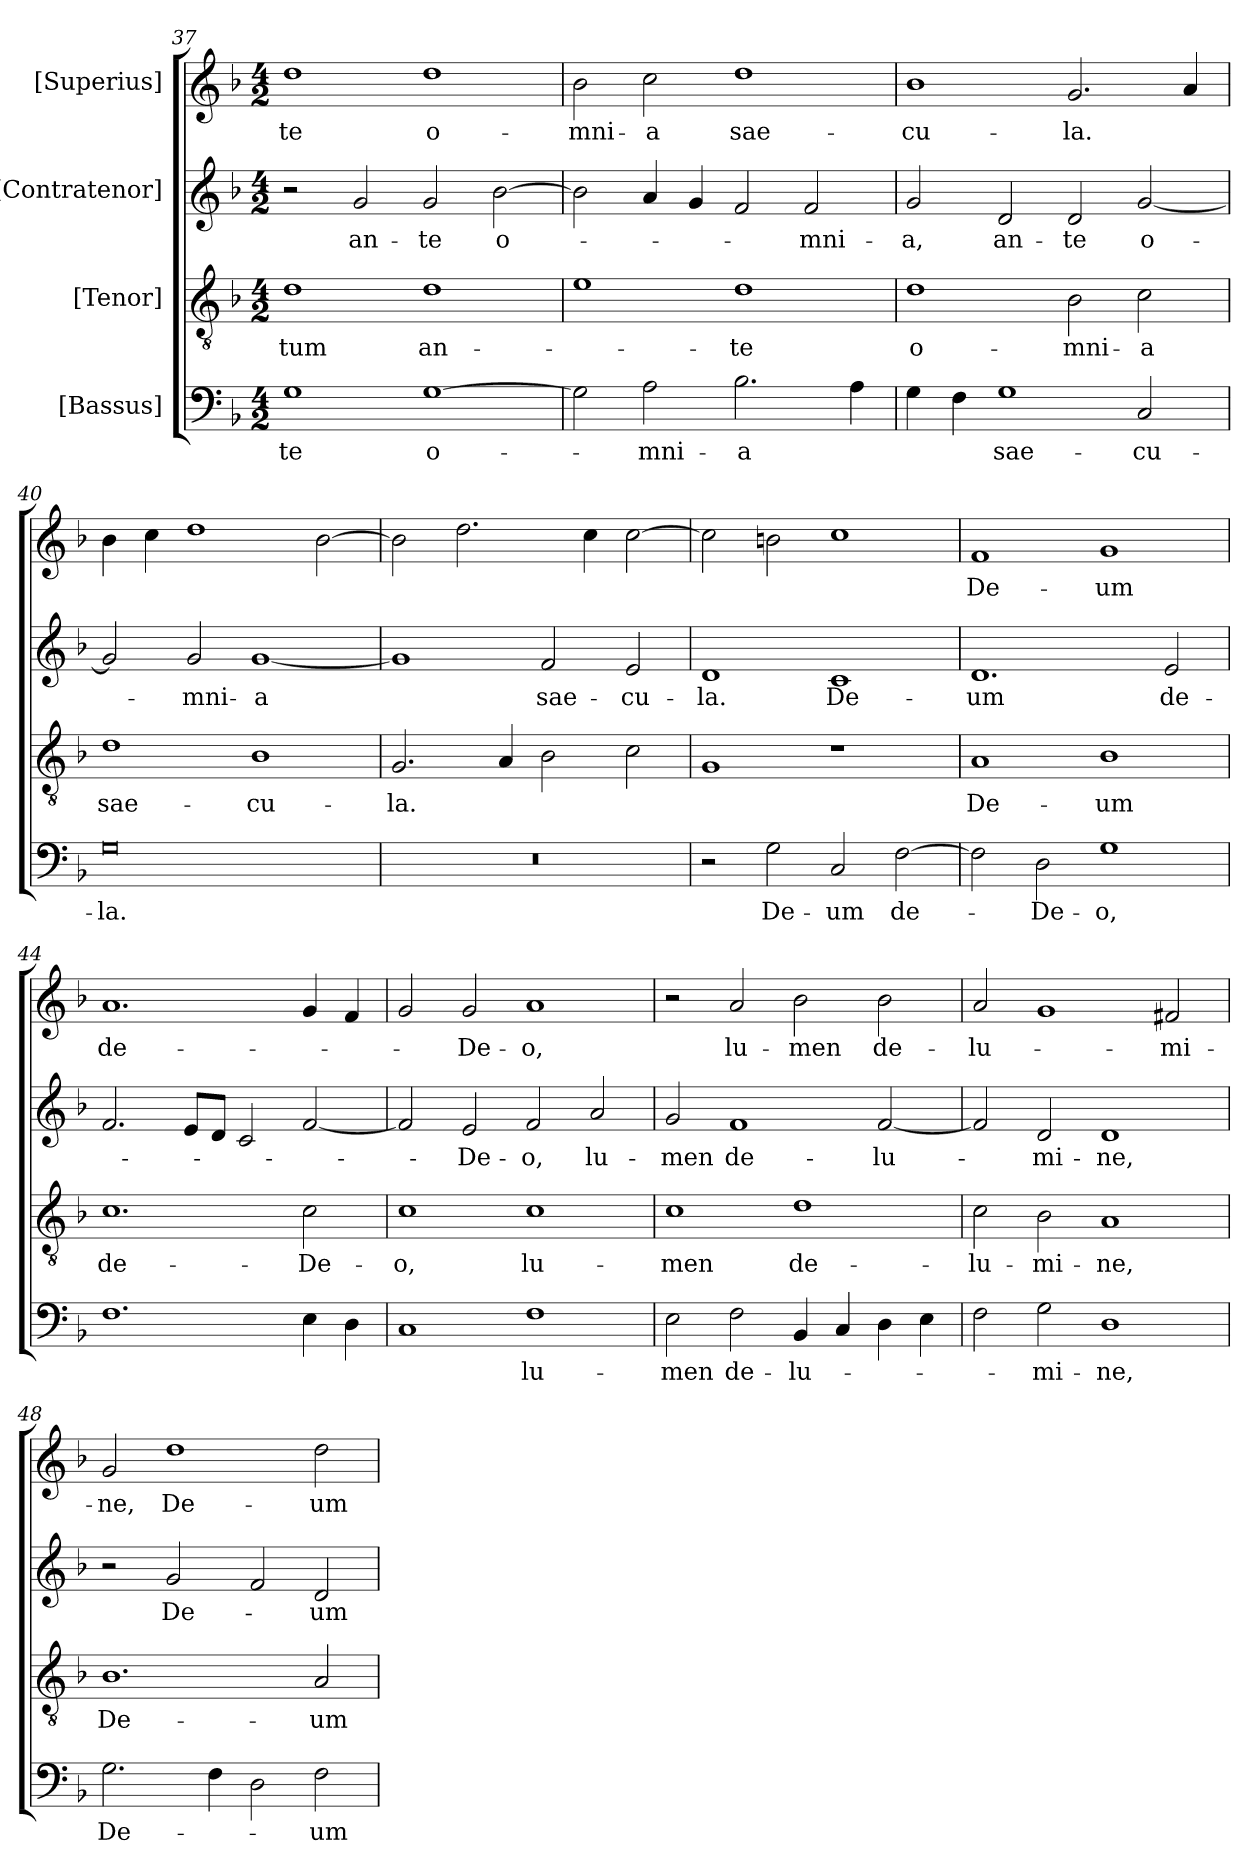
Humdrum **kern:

**kern	**text	**kern	**text	**kern	**text	**kern	**text
*part4	*part4	*part3	*part3	*part2	*part2	*part1	*part1
*staff4	*staff4	*staff3	*staff3	*staff2	*staff2	*staff1	*staff1
*I"[Bassus]	*	*I"[Tenor]	*	*I"[Contratenor]	*	*I"[Superius]	*
*clefF4	*	*clefGv2	*	*clefG2	*	*clefG2	*
*k[b-]	*	*k[b-]	*	*k[b-]	*	*k[b-]	*
*M4/2	*	*M4/2	*	*M4/2	*	*M4/2	*
=37	=37	=37	=37	=37	=37	=37	=37
1G\	-te	1d\	-tum	2r	.	1dd\	-te
.	.	.	.	2g/	an-	.	.
[1G\	o-	1d\	an-	2g/	-te	1dd\	o-
.	.	.	.	[2b-\	o-	.	.
=38	=38	=38	=38	=38	=38	=38	=38
2G\]	.	1e\	.	2b-\]	.	2b-\	-mni-
2A\	-mni-	.	.	4a/	.	2cc\	-a
.	.	.	.	4g/	.	.	.
2.B-\	-a	1d\	-te	2f/	.	1dd\	sae-
.	.	.	.	2f/	-mni-	.	.
4A\	.	.	.	.	.	.	.
=39	=39	=39	=39	=39	=39	=39	=39
4G\	.	1d\	o-	2g/	-a,	1b-\	-cu-
4F\	.	.	.	.	.	.	.
1G\	sae-	.	.	2d/	an-	.	.
.	.	2B-\	-mni-	2d/	-te	2.g/	-la.
2C/	-cu-	2c\	-a	[2g/	o-	.	.
.	.	.	.	.	.	4a/	.
=40	=40	=40	=40	=40	=40	=40	=40
0G\	-la.	1d\	sae-	2g/]	.	4b-\	.
.	.	.	.	.	.	4cc\	.
.	.	.	.	2g/	-mni-	1dd\	.
.	.	1B-\	-cu-	[1g/	-a	.	.
.	.	.	.	.	.	[2b-\	.
=41	=41	=41	=41	=41	=41	=41	=41
0r	.	2.G/	-la.	1g/]	.	2b-\]	.
.	.	.	.	.	.	2.dd\	.
.	.	4A/	.	.	.	.	.
.	.	2B-\	.	2f/	sae-	.	.
.	.	.	.	.	.	4cc\	.
.	.	2c\	.	2e/	-cu-	[2cc\	.
=42	=42	=42	=42	=42	=42	=42	=42
2r	.	1G/	.	1d/	-la.	2cc\]	.
2G\	De-	.	.	.	.	2bn\	.
2C/	-um	1r	.	1c/	De-	1cc\	.
[2F\	de-	.	.	.	.	.	.
=43	=43	=43	=43	=43	=43	=43	=43
2F\]	.	1A/	De-	1.d/	-um	1f/	De-
2D\	De-	.	.	.	.	.	.
1G\	-o,	1B-\	-um	.	.	1g/	-um
.	.	.	.	2e/	de-	.	.
=44	=44	=44	=44	=44	=44	=44	=44
1.F\	.	1.c\	de-	2.f/	.	1.a/	de-
.	.	.	.	8e/L	.	.	.
.	.	.	.	8d/J	.	.	.
.	.	.	.	2c/	.	.	.
4E\	.	2c\	De-	[2f/	.	4g/	.
4D\	.	.	.	.	.	4f/	.
=45	=45	=45	=45	=45	=45	=45	=45
1C/	.	1c\	-o,	2f/]	.	2g/	.
.	.	.	.	2e/	De-	2g/	De-
1F\	lu-	1c\	lu-	2f/	-o,	1a/	-o,
.	.	.	.	2a/	lu-	.	.
=46	=46	=46	=46	=46	=46	=46	=46
2E\	-men	1c\	-men	2g/	-men	2r	.
2F\	de-	.	.	1f/	de-	2a/	lu-
4BB-/	lu-	1d\	de-	.	.	2b-\	-men
4C/	.	.	.	.	.	.	.
4D\	.	.	.	[2f/	lu-	2b-\	de-
4E\	.	.	.	.	.	.	.
=47	=47	=47	=47	=47	=47	=47	=47
2F\	.	2c\	lu-	2f/]	.	2a/	lu-
2G\	-mi-	2B-\	-mi-	2d/	-mi-	1g/	.
1D\	-ne,	1A/	-ne,	1d/	-ne,	.	.
.	.	.	.	.	.	2f#X/	-mi-
=48	=48	=48	=48	=48	=48	=48	=48
2.G\	De-	1.B-\	De-	2r	.	2g/	-ne,
.	.	.	.	2g/	De-	1dd\	De-
4F\	.	.	.	.	.	.	.
2D\	.	.	.	2f/	.	.	.
2F\	-um	2A/	-um	2d/	-um	2dd\	-um
=	=	=	=	=	=	=	=
*-	*-	*-	*-	*-	*-	*-	*-
